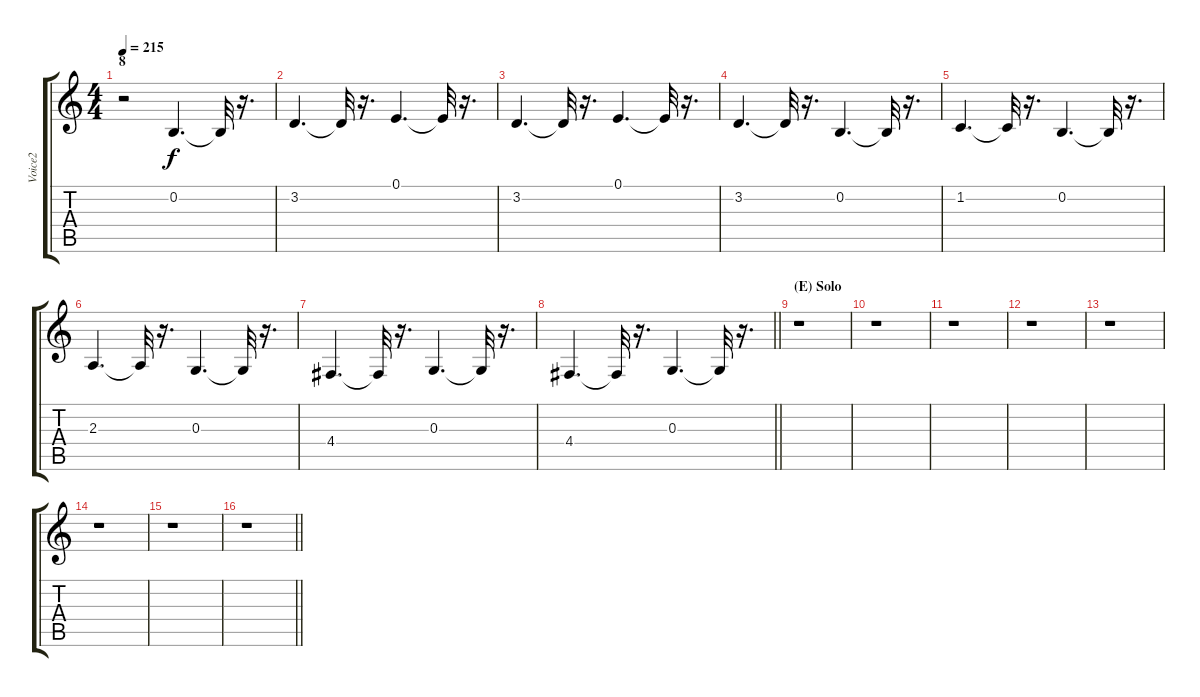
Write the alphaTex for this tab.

\track ("Voice2" "Voice2") {instrument trumpet}
\staff {score tabs}
\tuning (E4 B3 G3 D3 A2 E2) {hide}
\ts (4 4)
\section ("" "8")
\tempo 215
\clef g2
\ks c
r.2{dy f} 0.2.4{d} 0.2{t}.32 r.16{d} |
3.2.4{d} 3.2{t}.32 r.16{d} 0.1.4{d} 0.1{t}.32 r.16{d} |
3.2.4{d} 3.2{t}.32 r.16{d} 0.1.4{d} 0.1{t}.32 r.16{d} |
3.2.4{d} 3.2{t}.32 r.16{d} 0.2.4{d} 0.2{t}.32 r.16{d} |
1.2.4{d} 1.2{t}.32 r.16{d} 0.2.4{d} 0.2{t}.32 r.16{d} |
2.3.4{d} 2.3{t}.32 r.16{d} 0.3.4{d} 0.3{t}.32 r.16{d} |
4.4.4{d} 4.4{t}.32 r.16{d} 0.3.4{d} 0.3{t}.32 r.16{d} |
\barLineRight lightlight
4.4.4{d} 4.4{t}.32 r.16{d} 0.3.4{d} 0.3{t}.32 r.16{d} |
\section ("" "(E) Solo")
r.1 |
r.1 |
r.1 |
r.1 |
r.1 |
r.1 |
r.1 |
\barLineRight lightlight
r.1
